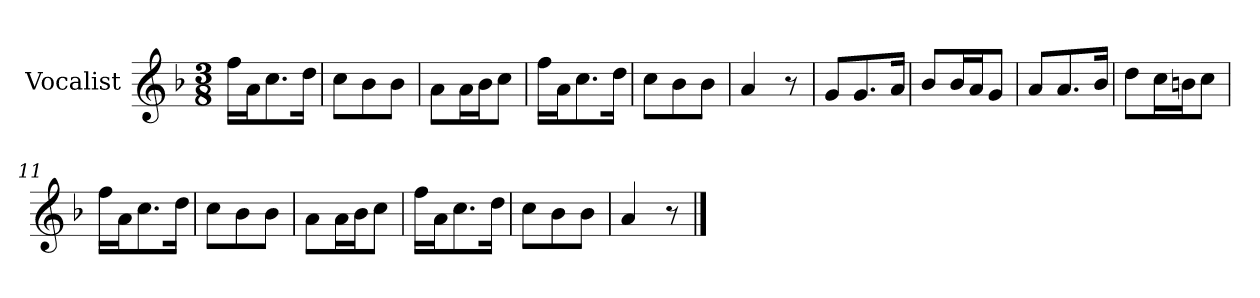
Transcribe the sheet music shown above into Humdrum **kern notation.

**kern
*part1
*staff1
*I"Vocalist
*k[b-]
*F:
*M3/8
=1
16ffLL
16aJ
8.cc
16ddJk
=2
8ccL
8b-
8b-J
=3
8aL
16aL
16b-J
8ccJ
=4
16ffLL
16aJ
8.cc
16ddJk
=5
8ccL
8b-
8b-J
=6
4a
8r
=7
8gL
8.g
16aJk
=8
8b-L
16b-L
16aJ
8gJ
=9
8aL
8.a
16b-Jk
=10
8ddL
16ccL
16bnJ
8ccJ
=11
16ffLL
16aJ
8.cc
16ddJk
=12
8ccL
8b-
8b-J
=13
8aL
16aL
16b-J
8ccJ
=14
16ffLL
16aJ
8.cc
16ddJk
=15
8ccL
8b-
8b-J
=16
4a
8r
==
*-
